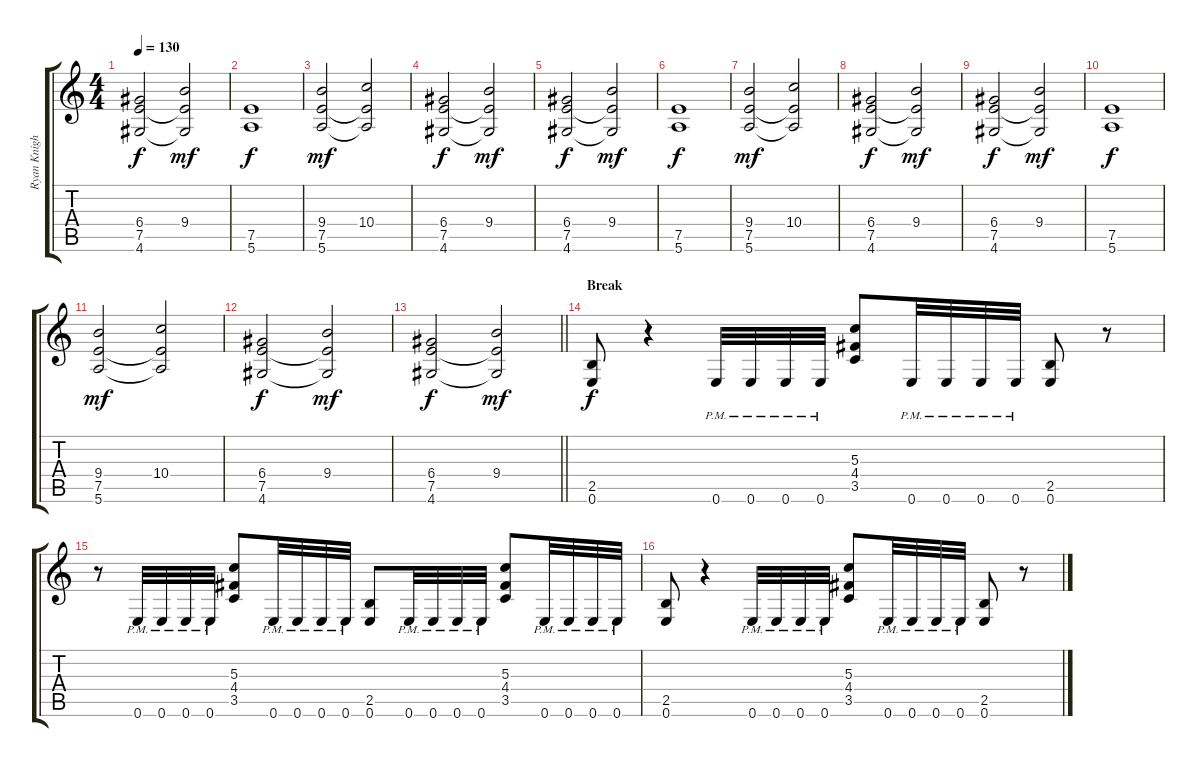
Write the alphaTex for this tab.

\track ("Ryan Knight Rhythm" "Ryan Knigh") {instrument distortionguitar}
\staff {score tabs}
\tuning (E4 B3 G3 D3 A2 E2) {hide}
\ts (4 4)
\tempo 130
\clef g2
\ks c
(6.4 7.5 4.6).2{dy f} (9.4 7.5{t} 4.6{t}).2{dy mf} |
(7.5 5.6).1{dy f} |
(9.4 7.5 5.6).2{dy mf} (10.4 7.5{t} 5.6{t}).2 |
(6.4 7.5 4.6).2{dy f} (9.4 7.5{t} 4.6{t}).2{dy mf} |
(6.4 7.5 4.6).2{dy f} (9.4 7.5{t} 4.6{t}).2{dy mf} |
(7.5 5.6).1{dy f} |
(9.4 7.5 5.6).2{dy mf} (10.4 7.5{t} 5.6{t}).2 |
(6.4 7.5 4.6).2{dy f} (9.4 7.5{t} 4.6{t}).2{dy mf} |
(6.4 7.5 4.6).2{dy f} (9.4 7.5{t} 4.6{t}).2{dy mf} |
(7.5 5.6).1{dy f} |
(9.4 7.5 5.6).2{dy mf} (10.4 7.5{t} 5.6{t}).2 |
(6.4 7.5 4.6).2{dy f} (9.4 7.5{t} 4.6{t}).2{dy mf} |
\barLineRight lightlight
(6.4 7.5 4.6).2{dy f} (9.4 7.5{t} 4.6{t}).2{dy mf} |
\section ("" "Break")
(2.5 0.6).8{dy f} r.4 0.6{pm}.32 0.6{pm}.32 0.6{pm}.32 0.6{pm}.32 (5.3 4.4 3.5).8 0.6{pm}.32 0.6{pm}.32 0.6{pm}.32 0.6{pm}.32 (2.5 0.6).8 r.8 |
r.8 0.6{pm}.32 0.6{pm}.32 0.6{pm}.32 0.6{pm}.32 (5.3 4.4 3.5).8 0.6{pm}.32 0.6{pm}.32 0.6{pm}.32 0.6{pm}.32 (2.5 0.6).8 0.6{pm}.32 0.6{pm}.32 0.6{pm}.32 0.6{pm}.32 (5.3 4.4 3.5).8 0.6{pm}.32 0.6{pm}.32 0.6{pm}.32 0.6{pm}.32 |
(2.5 0.6).8 r.4 0.6{pm}.32 0.6{pm}.32 0.6{pm}.32 0.6{pm}.32 (5.3 4.4 3.5).8 0.6{pm}.32 0.6{pm}.32 0.6{pm}.32 0.6{pm}.32 (2.5 0.6).8 r.8
